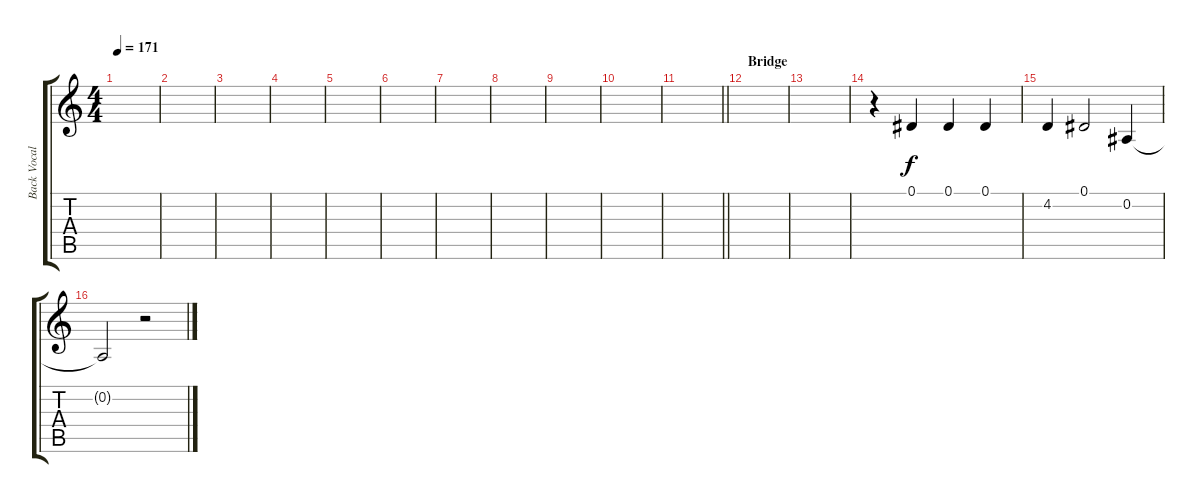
\track ("Back Vocals" "Back Vocal") {instrument tenorsax}
\staff {score tabs}
\tuning (Eb4 Bb3 Gb3 Db3 Ab2 Eb2) {hide}
\ts (4 4)
\tempo 171
\clef g2
\ks c
|
|
|
|
|
|
|
|
|
|
\barLineRight lightlight
|
\section ("" "Bridge")
|
|
r.4{volume 15} 0.1.4 0.1.4 0.1.4 |
4.2.4 0.1.2 0.2.4 |
0.2{t}.2 r.2
